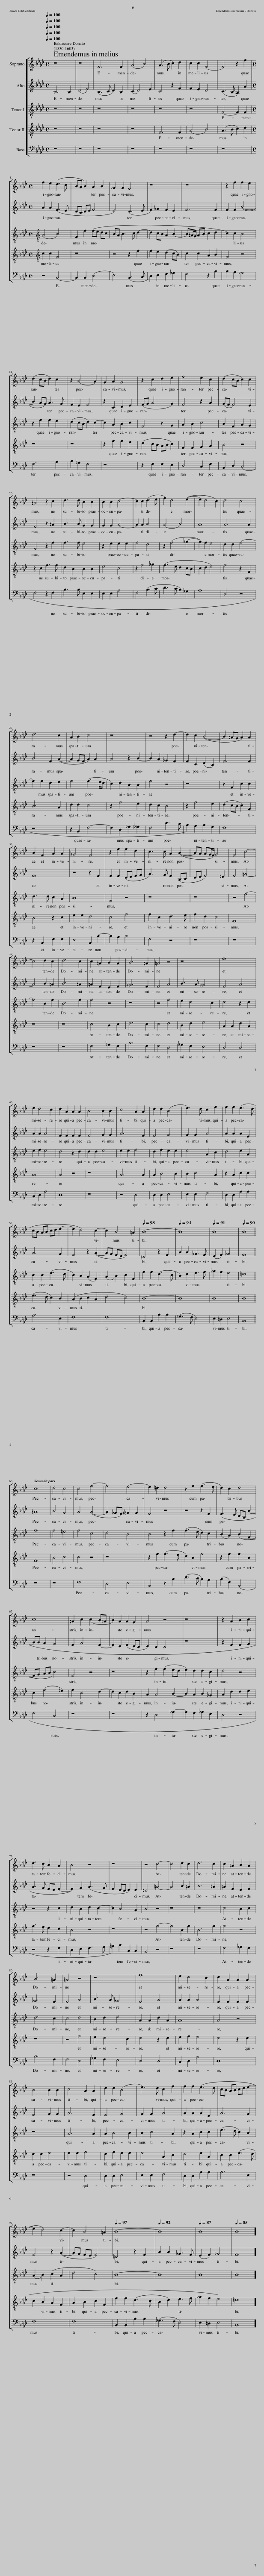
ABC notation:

X:1
%%score [ 1 2 3 4 5 ]
L:1/8
Q:1/4=100
M:4/4
I:linebreak $
K:Ab
V:1 treble
V:2 treble
V:3 treble-8
V:4 treble-8
V:5 bass
V:1
 z8 | z8 | F6 F2 | (A4 B4) | (A3 B c2) d2 | %5
 c2 c2 F4- | F4 z2 f2 |$[M:4/4] f2 e2 (d3 c | BA B2) A2 B2 | _G2 G2 F4 | %10
 z8 | z8 | z2 f2 f2 e2 |$ (d2 cB d2) c2 | z2 (B4 A2) | %15
 G2 A2 G4 | z2 c2 d2 e2 | f4 e2 c2 | (d2 cB c2) c2 |$ =A4 z2 c2 | %20
 d3 d B2 B2 | B2 B2 c4- | c2 c2 (d3 e | f2) d4 (e2- | e2 d4 c2) | %25
 d4 c4 |$ d6 c2 | A2 B2 c4 | z8 | z4 z2 d2- | %30
 d2 c2 (B4- | B2 =AG A2) A2 |$ B2 F2 A2 A2 | _G4 F4 | z2 f2 f2 d2 | %35
 c3 c A2 (B2- | BA AG/F/) G4 | F4 c4- |$ c4 d2 c2 | d6 c2 | %40
 c2 =A2 B2 A2 | B6 =A2 | =A4 z4 | z8 | f8 |$ %45
 e2 d4 c2 | d2 A2 A2 A2 | B4 B2 B2 | c4 A2 A2 | d2 d2 (B4 | %50
 e3) d c2 f2 | f2 f2 (e3 d |$ cB AB cd e2- | e2 d4) c2- | c2 B4 =A2 | %55
[Q:1/4=98] B8- |[Q:1/4=94] B8 |[Q:1/4=91] B8 |[Q:1/4=90] B8 ||$ c8 | %60
 d4 c4 | c4 f4- | f4 e4- | e2 =d2 d4 | z2 f2 (f3 e | %65
 d2) c2 d4 |$ c8 | =A2 c2 (c2 B_A | B2) A2 A2 G2 | A4 z4 | %70
 z8 | z2 A2 B2 c2 |$ d3 c B2 A2 | B4 z4 | z8 | %75
 z4 c4- | c4 d2 c2 | d6 c2 | c2 =A2 B2 A2 |$ B6 =A2 | %80
 =A4 z4 | z8 | f8 | e2 d4 c2 | d2 A2 A2 A2 |$ %85
 B4 B2 B2 | c4 A2 A2 | d2 d2 (B4 | e3) d c2 f2 | f2 f2 (e3 d | %90
 cB AB cd e2- |$ e2 d4) c2- | c2 B4 =A2 |[Q:1/4=97] B8- |[Q:1/4=92] B8 | %95
[Q:1/4=87] B8 |[Q:1/4=85] B8 |] %97
V:2
 B,6 B,2 | (D4 E4) | (B,3 C D2) B,2 | (C2 D4) E2 | C4 z2 F2 | %5
 F2 E2 D4 | (C3 B, A,2) A2 |$[M:4/4] A2 A2 (F3 E | DC DE F4 | E4) (D3 E | %10
 F2) _G2 F2 E2 | F6 F2 | F2 F2 (B4- |$ B2 AG) A3 G | F2 E2 F4 | %15
 z2 C2 D2 E2 | (FG A4 G2) | F4 z2 A2 | (GF F4) E2 |$ F4 z2 =A2 | %20
 B3 B G2 G2 | G2 G2 A4- | A2 A2 B4 | (A4 B4) | A8 | %25
 A6 A2 |$ B4 F2 (A2- | A2 GF A2) A2 | A4 z2 B2- | B2 A2 _G2 F2 | %30
 F2 C2 (D2 B,2) | F6 F2 |$ F8 | z4 z2 F2 | F2 F2 (DE FG | %35
 A3) G F2 (B,C | DE F4) =E2 | F4 =A4- |$ A4 B2 =A2 | B6 =A2 | %40
 =A2 F2 E2 F2 | _G6 F2 | F4 A4 | B3 A _G4 | F4 A4 |$ %45
 A2 A2 A4 | F2 F2 F2 F2 | F4 G2 G2 | A6 F2 | F4 G4 | %50
 G2 G2 A4 | A2 A2 A2 E2 |$ A6 G2 | F4 z2 (A2- | AG FE F4) | %55
 =D4 z2 F2 | B2 B2 _G3 F | (E2 F2) _G4 | F8 ||$ =A8 | %60
 B4 G4 | A4 (A4- | A2 _GF) !courtesy!_G2 G2 | F4 z4 | z4 z2 F2 | %65
 (F3 E DB, B2- |$ BB A2 G4 | F2 A4 F2- | F2 E2 (F2 ED | E2) D2 D4 | %70
 z8 | z2 F2 F2 G2 |$ A3 G FE F2- | F2) G2 (A3 G | F2 ED E2) E2 | %75
 =D4 =A4- | A4 B2 =A2 | B6 =A2 | =A2 F2 E2 F2 |$ _G6 F2 | %80
 F4 A4 | B3 A _G4 | F4 A4 | A2 A2 A4 | F2 F2 F2 F2 |$ %85
 F4 G2 G2 | A6 F2 | F4 G4 | G2 G2 A4 | A2 A2 A2 E2 | %90
 A6 G2 |$ F4 z2 (A2- | AG FE F4) | =D4 z2 F2 | B2 B2 _G3 F | %95
 (E2 F2) _G4 | F8 |] %97
V:3
 z8 | z8 | z8 | z8 | z8 | %5
 z8 | F4- F2 F2 |$[M:4/4][K:treble-8] (A4 B4) | F2 f2 (fe dc | BA B3 c d2- | %10
 d2 cB A2 B2- | B=A/G/ AB c2 d2 | c2) c2 B4 |$ z2 f2 f2 e2 | (d2 cB d2) c2- | %15
 c2 A2 B2 c2 | F4 z2 G2 | A2 B2 c4 | B2 F2 A2 G2 |$ F4 z2 f2 | %20
 f3 f e4 | z2 e2 e2 e2 | f4 d4 | z2 (f4 _g2- | g2) f2 e4 | %25
 d2 d2 f4- |$ f2 f2 d2 e2 | f4 (f3 e/d/ | c2) d2 B2 B2 | f4 z4 | %30
 z8 | z2 F2 c2 c2 |$ d3 d c2 A2 | B8 | F4 z4 | %35
 z8 | z8 | z4 f4- |$ f4 B2 f2 | B6 f2 | %40
 f4 z4 | z8 | z4 f4 | e2 d4 c2 | d4 z2 d2 |$ %45
 e2 f2 e4 | d4 z2 d2 | d2 d2 e4 | e2 e2 f4 | d2 f2 e2 e2 | %50
 e4 A2 c2 | d4 e2 A2 |$ c2 c2 (e3 d | c2) B2 (A2 F2) | (A2 B2) c2 F2 | %55
 f2 f2 (d3 c | B2) d2 e3 f | _g2 f2 e4 | =d8 ||$ f8 | %60
 f4 =e4 | f4 c4 | d4 B4 | B4 z2 f2 | (f3 e d2) c2 | %65
 (B2 A2) (B2 F2- |$ FG AB c4) | F4 z4 | z8 | z2 f2 (f2 ed | %70
 e2) d2 d2 c2 | d4 z4 |$ z4 z2 c2 | d2 B2 d2 c2- | c2 B4 A2 | %75
 B4 z4 | z8 | z8 | c4 B2 c2 |$ d6 c2 | %80
 c4 d4 | B2 d2 e4 | A2 A2 d2 A2 | A8 | A4 z4 |$ %85
 z8 | A6 A2 | A2 B4 B2 | B2 c4 A2 | z2 A2 c2 c2 | %90
 (e3 d c2) B2 |$ (A2 B2) (c2 A2 | d4 c4) | B8- | B8 | %95
 B8 | B8 |] %97
V:4
 z8 | z8 | z8 | z8 | F6 F2 | %5
 (A4 B4) | (A3 B c2) d2 |$[M:4/4][K:treble-8] c2 c2 F4 | z8 | z4 z2 f2 | %10
 f2 e2 (d2 cB) | c2 c2 A2 B2 | F4 z4 |$ z8 | z8 | %15
 z2 f2 f2 e2 | (d2 cB AB c2) | F2 F2 G2 A2 | B4 z4 |$ z2 c2 f3 f | %20
 d2 B2 B2 B2 | e4 c4 | z2 f4 _g2 | (f3 e d2 cB | c2 d2 e4) | %25
 f4 z2 F2 |$ B6 A2 | d2 d2 c4 | z2 f4 e2 | d2 c2 B4 | %30
 z2 f4 e2 | (d2 cB c2) F2 |$ B4 z2 c2 | e2 e2 d4 | c4 f4 | %35
 f2 c2 d3 e | f2 d2 c4 | F8 |$ z8 | z8 | %40
 c4 B2 c2 | d6 c2 | c4 d4 | B2 d2 e4 | A2 A2 d2 A2 |$ %45
 A8 | A4 z4 | z8 | A6 A2 | A2 B4 B2 | %50
 B2 c4 A2 | z2 A2 c2 c2 |$ (e3 d c2) B2 | (A2 B2 c2 A2 | d4 c4) | %55
 B8- | B8 | B8 | B8 ||$ F8 | %60
 B4 c4 | c4 z4 | z8 | z2 f2 (f3 e | d2) B2 f4 | %65
 z2 f2 f2 B2 |$ c2 (f4 =e2) | f2 c4 d2- | d2 c2 d2 B2 | A2 A4 B2- | %70
 B2 A2 B2 _G2 | A2 d2 d2 e2 |$ f3 e d2 c2 | B4 z4 | z8 | %75
 z4 f4- | f4 B2 f2 | B6 f2 | f4 z4 |$ z8 | %80
 z4 f4 | e2 d4 c2 | d4 z2 d2 | e2 f2 e4 | d4 z2 d2 |$ %85
 d2 d2 e4 | e2 e2 f4 | d2 f2 e2 e2 | e4 A2 c2 | d4 e2 A2 | %90
 c2 c2 (e3 d |$ c2 B2 A2 F2 | A2 B2 c2 F2 | f2 f2 (d3 c | B2 d2) e3 f | %95
 _g2 f2 e4) | =d8 |] %97
V:5
 z8 | z8 | z8 | z8 | z8 | %5
 z8 | z8 |$[M:4/4] z4 B,,4- | B,,2 B,,2 (D,4 | E,4) (B,,3 C, | %10
 D,2) E,2 F,2 _G,2 | F,4 z2 B,2 | B,2 A,2 _G,4 |$ F,6 A,2 | B,2 _G,2 F,4 | %15
 z8 | z2 F,2 F,2 E,2 | D,4 C,2 F,2 | B,,2 D,2 (C,4 |$ F,4 z2 F,2 | %20
 B,3 B, E,2 E,2 | E,2 E,2 A,4 | F,4 (B,3 C | D3 C B,2) _G,2 | A,8 | %25
 D,4 z4 |$ z8 | z2 B,,2 F,4- | F,2 D,2 _G,2 !courtesy!_G,2 | F,4 D3 C | %30
 B,2) A,2 B,2 G,2 | F,8 |$ z2 B,,2 F,2 F,2 | E,4 B,,2 B,2- | B,2 A,2 B,4 | %35
 F,4 z4 | z8 | z8 |$ z8 | z8 | %40
 F,4 _G,2 F,2 | B,6 F,2 | F,4 D,4 | _G,2 F,2 E,4 | D,4 D,4 |$ %45
 C,2 D,2 A,4 | D,8 | z8 | z4 D,4 | D,2 D,2 E,4 | %50
 E,2 E,2 F,4 | D,2 D,2 A,2 A,2 |$ A,6 E,2 | F,8 | F,8 | %55
 B,,2 B,,2 B,2 B,2 | (_G,3 F, E,4) | E,2 =D,2 E,4 | B,,8 ||$ z8 | %60
 z8 | F,8 | D,4 E,4 | B,,4 z2 B,2 | (D3 C B,2) A,2 | %65
 (B,2 F,2) (B,,4 |$ F,4 C,4 | z8 | z8 | z2 D,4 _G,2- | %70
 G,2 F,2 _G,2 E,2 | D,4 z4 |$ z4 z2 F,2 | D,2 E,2 F,3 G, | =A,2) B,2 C,2 C,2 | %75
 B,,4 z4 | z8 | z8 | F,4 _G,2 F,2 |$ B,6 F,2 | %80
 F,4 D,4 | _G,2 F,2 E,4 | D,4 D,4 | C,2 D,2 A,4 | D,8 |$ %85
 z8 | z4 D,4 | D,2 D,2 E,4 | E,2 E,2 F,4 | D,2 D,2 A,2 A,2 | %90
 A,6 E,2 |$ F,8 | F,8 | B,,2 B,,2 B,2 B,2 | (_G,3 F, E,4) | %95
 E,2 =D,2 E,4 | B,,8 |] %97
